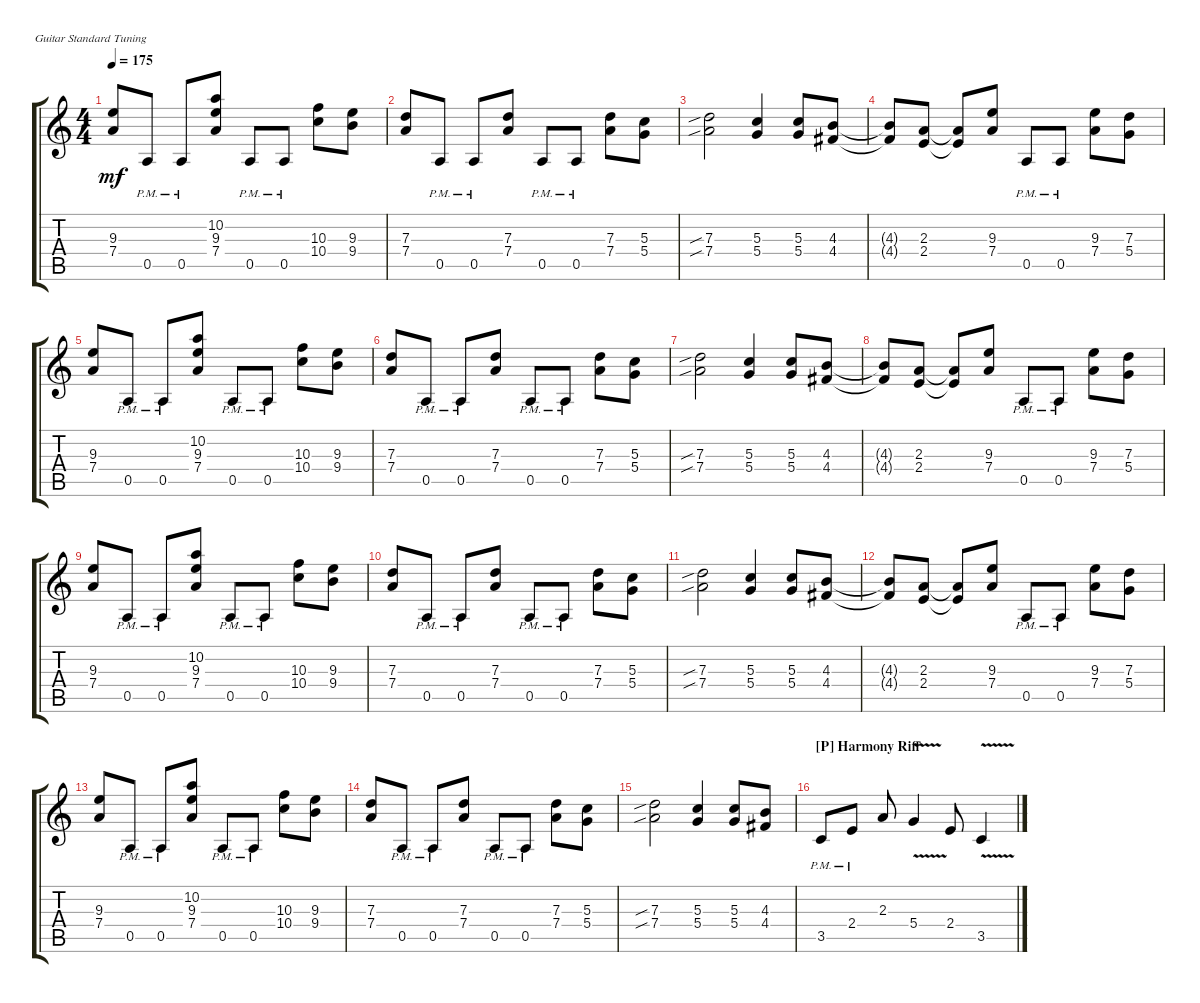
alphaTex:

\defaultSystemsLayout 4
\bracketExtendMode groupsimilarinstruments
\singleTrackTrackNamePolicy hidden
\multiTrackTrackNamePolicy hidden
\firstSystemTrackNameOrientation horizontal
\otherSystemsTrackNameOrientation horizontal
\track ("Adrian Smith" "E-Gt") {instrument distortionguitar}
\staff {score tabs}
\tuning (E4 B3 G3 D3 A2 E2)
\ts (4 4)
\tempo 175
\clef g2
\scale
1.03909
\ks c
(7.4 9.3).8{dy mf} 0.5{pm}.8 0.5{pm}.8 (7.4 9.3 10.2).8 0.5{pm}.8 0.5{pm}.8 (10.4 10.3).8 (9.4 9.3).8 |
\scale
0.960908 (7.4 7.3).8 0.5{pm}.8 0.5{pm}.8 (7.4 7.3).8 0.5{pm}.8 0.5{pm}.8 (7.4 7.3).8 (5.4 5.3).8 |
\scale
1.03909 (7.3{sib} 7.4{sib}).2 (5.4 5.3).4 (5.4 5.3).8 (4.4 4.3).8 |
\scale
0.960908 (4.3{t} 4.4{t}).8 (2.4 2.3).8 (2.3{t} 2.4{t}).8 (7.4 9.3).8 0.5{pm}.8 0.5{pm}.8 (7.4 9.3).8 (5.4 7.3).8 |
\scale
1.03909 (7.4 9.3).8 0.5{pm}.8 0.5{pm}.8 (7.4 9.3 10.2).8 0.5{pm}.8 0.5{pm}.8 (10.4 10.3).8 (9.4 9.3).8 |
\scale
0.960908 (7.4 7.3).8 0.5{pm}.8 0.5{pm}.8 (7.4 7.3).8 0.5{pm}.8 0.5{pm}.8 (7.4 7.3).8 (5.4 5.3).8 |
\scale
1.03909 (7.3{sib} 7.4{sib}).2 (5.4 5.3).4 (5.4 5.3).8 (4.4 4.3).8 |
\scale
0.960908 (4.3{t} 4.4{t}).8 (2.4 2.3).8 (2.3{t} 2.4{t}).8 (7.4 9.3).8 0.5{pm}.8 0.5{pm}.8 (7.4 9.3).8 (5.4 7.3).8 |
\scale
1.03909 (7.4 9.3).8 0.5{pm}.8 0.5{pm}.8 (7.4 9.3 10.2).8 0.5{pm}.8 0.5{pm}.8 (10.4 10.3).8 (9.4 9.3).8 |
\scale
0.960908 (7.4 7.3).8 0.5{pm}.8 0.5{pm}.8 (7.4 7.3).8 0.5{pm}.8 0.5{pm}.8 (7.4 7.3).8 (5.4 5.3).8 |
\scale
1.03909 (7.3{sib} 7.4{sib}).2 (5.4 5.3).4 (5.4 5.3).8 (4.4 4.3).8 |
\scale
0.960908 (4.3{t} 4.4{t}).8 (2.4 2.3).8 (2.3{t} 2.4{t}).8 (7.4 9.3).8 0.5{pm}.8 0.5{pm}.8 (7.4 9.3).8 (5.4 7.3).8 |
\scale
1.03909 (7.4 9.3).8 0.5{pm}.8 0.5{pm}.8 (7.4 9.3 10.2).8 0.5{pm}.8 0.5{pm}.8 (10.4 10.3).8 (9.4 9.3).8 |
\scale
0.960908 (7.4 7.3).8 0.5{pm}.8 0.5{pm}.8 (7.4 7.3).8 0.5{pm}.8 0.5{pm}.8 (7.4 7.3).8 (5.4 5.3).8 |
\scale
1.03909 (7.3{sib} 7.4{sib}).2 (5.4 5.3).4 (5.4 5.3).8 (4.4 4.3).8 |
\section ("P" "Harmony Riff")
\scale
0.960908 3.5{pm}.8 2.4{pm}.8 2.3.8 5.4{v}.4 2.4.8 3.5{v}.4
